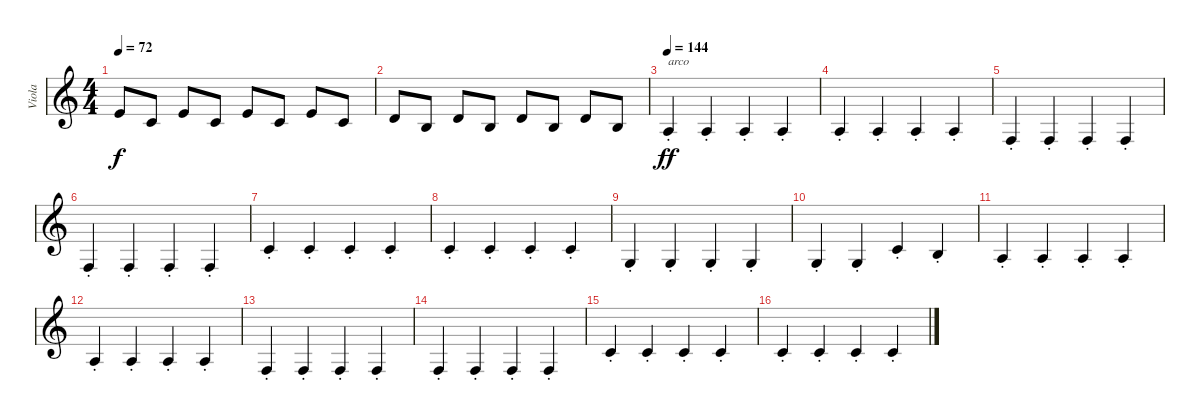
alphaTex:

\track ("Viola" "Viola") {instrument stringensemble1}
\staff {score}
\tuning (A4 D4 G3 C3) {hide}
\ts (4 4)
\tempo 72
\clef g2
\ks aminor
2.2.8{dy f} 5.3.8 2.2.8 5.3.8 2.2.8 5.3.8 2.2.8 5.3.8 |
0.2.8 4.3.8 0.2.8 4.3.8 0.2.8 4.3.8 0.2.8 4.3.8 |
\tempo 144
2.3{st}.4{txt "arco" dy ff instrument stringensemble1} 2.3{st}.4 2.3{st}.4 2.3{st}.4 |
2.3{st}.4 2.3{st}.4 2.3{st}.4 2.3{st}.4 |
5.4{st}.4 5.4{st}.4 5.4{st}.4 5.4{st}.4 |
5.4{st}.4 5.4{st}.4 5.4{st}.4 5.4{st}.4 |
5.3{st}.4 5.3{st}.4 5.3{st}.4 5.3{st}.4 |
5.3{st}.4 5.3{st}.4 5.3{st}.4 5.3{st}.4 |
0.3{st}.4 0.3{st}.4 0.3{st}.4 0.3{st}.4 |
0.3{st}.4 0.3{st}.4 5.3{st}.4 4.3{st}.4 |
2.3{st}.4 2.3{st}.4 2.3{st}.4 2.3{st}.4 |
2.3{st}.4 2.3{st}.4 2.3{st}.4 2.3{st}.4 |
5.4{st}.4 5.4{st}.4 5.4{st}.4 5.4{st}.4 |
5.4{st}.4 5.4{st}.4 5.4{st}.4 5.4{st}.4 |
5.3{st}.4 5.3{st}.4 5.3{st}.4 5.3{st}.4 |
5.3{st}.4 5.3{st}.4 5.3{st}.4 5.3{st}.4
